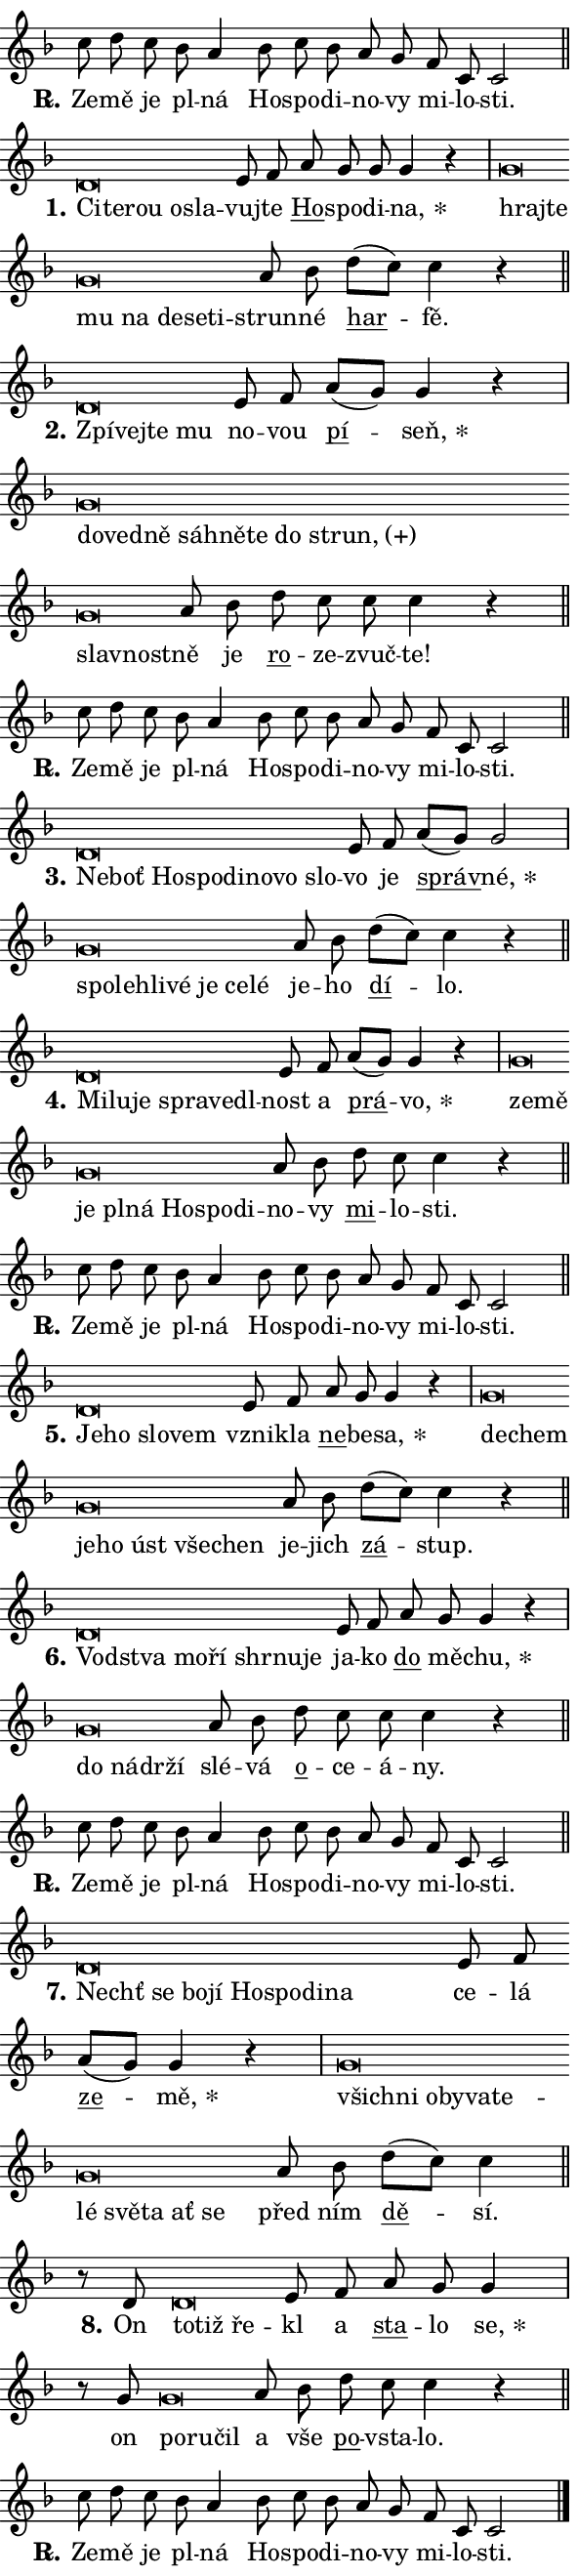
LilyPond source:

\version "2.24.0"
\header { tagline = "" }
\paper {
  indent = 0\cm
  top-margin = 0\cm
  right-margin = 0.13\cm % to fit lyric hyphens
  bottom-margin = 0\cm
  left-margin = 0\cm
  paper-width = 10\cm
  page-breaking = #ly:one-page-breaking
  system-system-spacing.basic-distance = #11
  score-system-spacing.basic-distance = #11
  ragged-last = ##f
}


%% Author: Thomas Morley
%% https://lists.gnu.org/archive/html/lilypond-user/2020-05/msg00002.html
#(define (line-position grob)
"Returns position of @var[grob} in current system:
   @code{'start}, if at first time-step
   @code{'end}, if at last time-step
   @code{'middle} otherwise
"
  (let* ((col (ly:item-get-column grob))
         (ln (ly:grob-object col 'left-neighbor))
         (rn (ly:grob-object col 'right-neighbor))
         (col-to-check-left (if (ly:grob? ln) ln col))
         (col-to-check-right (if (ly:grob? rn) rn col))
         (break-dir-left
           (and
             (ly:grob-property col-to-check-left 'non-musical #f)
             (ly:item-break-dir col-to-check-left)))
         (break-dir-right
           (and
             (ly:grob-property col-to-check-right 'non-musical #f)
             (ly:item-break-dir col-to-check-right))))
        (cond ((eqv? 1 break-dir-left) 'start)
              ((eqv? -1 break-dir-right) 'end)
              (else 'middle))))

#(define (tranparent-at-line-position vctor)
  (lambda (grob)
  "Relying on @code{line-position} select the relevant enry from @var{vctor}.
Used to determine transparency,"
    (case (line-position grob)
      ((end) (not (vector-ref vctor 0)))
      ((middle) (not (vector-ref vctor 1)))
      ((start) (not (vector-ref vctor 2))))))

noteHeadBreakVisibility =
#(define-music-function (break-visibility)(vector?)
"Makes @code{NoteHead}s transparent relying on @var{break-visibility}"
#{
  \override NoteHead.transparent =
    #(tranparent-at-line-position break-visibility)
#})

#(define delete-ledgers-for-transparent-note-heads
  (lambda (grob)
    "Reads whether a @code{NoteHead} is transparent.
If so this @code{NoteHead} is removed from @code{'note-heads} from
@var{grob}, which is supposed to be @code{LedgerLineSpanner}.
As a result ledgers are not printed for this @code{NoteHead}"
    (let* ((nhds-array (ly:grob-object grob 'note-heads))
           (nhds-list
             (if (ly:grob-array? nhds-array)
                 (ly:grob-array->list nhds-array)
                 '()))
           ;; Relies on the transparent-property being done before
           ;; Staff.LedgerLineSpanner.after-line-breaking is executed.
           ;; This is fragile ...
           (to-keep
             (remove
               (lambda (nhd)
                 (ly:grob-property nhd 'transparent #f))
               nhds-list)))
      ;; TODO find a better method to iterate over grob-arrays, similiar
      ;; to filter/remove etc for lists
      ;; For now rebuilt from scratch
      (set! (ly:grob-object grob 'note-heads)  '())
      (for-each
        (lambda (nhd)
          (ly:pointer-group-interface::add-grob grob 'note-heads nhd))
        to-keep))))

squashNotes = {
  \override NoteHead.X-extent = #'(-0.2 . 0.2)
  \override NoteHead.Y-extent = #'(-0.75 . 0)
  \override NoteHead.stencil =
    #(lambda (grob)
       (let ((pos (ly:grob-property grob 'staff-position)))
         (begin
           (if (< pos -7) (display "ERROR: Lower brevis then expected\n") (display ""))
           (if (<= pos -6) ly:text-interface::print ly:note-head::print))))
}
unSquashNotes = {
  \revert NoteHead.X-extent
  \revert NoteHead.Y-extent
  \revert NoteHead.stencil
}

hideNotes = \noteHeadBreakVisibility #begin-of-line-visible
unHideNotes = \noteHeadBreakVisibility #all-visible

% work-around for resetting accidentals
% https://lilypond.org/doc/v2.23/Documentation/notation/displaying-rhythms#unmetered-music
cadenzaMeasure = {
  \cadenzaOff
  \partial 1024 s1024
  \cadenzaOn
}

#(define-markup-command (accent layout props text) (markup?)
  "Underline accented syllable"
  (interpret-markup layout props
    #{\markup \override #'(offset . 4.3) \underline { #text }#}))

responsum = \markup \concat {
  "R" \hspace #-1.05 \path #0.1 #'((moveto 0 0.07) (lineto 0.9 0.8)) \hspace #0.05 "."
}

spaceSize = #0.6828661417322834 % exact space size for TeX Gyre Schola

\layout {
  \context {
    \Staff
    \remove "Time_signature_engraver"
    \override LedgerLineSpanner.after-line-breaking = #delete-ledgers-for-transparent-note-heads
  }
  \context {
    \Lyrics {
      \override LyricSpace.minimum-distance = \spaceSize
      \override LyricText.font-name = #"TeX Gyre Schola"
      \override LyricText.font-size = 1
      \override StanzaNumber.font-name = #"TeX Gyre Schola Bold"
      \override StanzaNumber.font-size = 1
    }
  }
  \context {
    \Score 
    \override NoteHead.text =
      #(lambda (grob) 
        (let ((pos (ly:grob-property grob 'staff-position)))
          #{\markup {
            \combine
              \halign #-0.55 \raise #(if (= pos -6) 0 0.5) \override #'(thickness . 2) \draw-line #'(3.2 . 0)
              \musicglyph "noteheads.sM1"
          }#}))
  }
}

% magnetic-lyrics.ily
%
%   written by
%     Jean Abou Samra <jean@abou-samra.fr>
%     Werner Lemberg <wl@gnu.org>
%
%   adapted by
%     Jiri Hon <jiri.hon@gmail.com>
%
% Version 2022-Apr-15

% https://www.mail-archive.com/lilypond-user@gnu.org/msg149350.html

#(define (Left_hyphen_pointer_engraver context)
   "Collect syllable-hyphen-syllable occurrences in lyrics and store
them in properties.  This engraver only looks to the left.  For
example, if the lyrics input is @code{foo -- bar}, it does the
following.

@itemize @bullet
@item
Set the @code{text} property of the @code{LyricHyphen} grob between
@q{foo} and @q{bar} to @code{foo}.

@item
Set the @code{left-hyphen} property of the @code{LyricText} grob with
text @q{foo} to the @code{LyricHyphen} grob between @q{foo} and
@q{bar}.
@end itemize

Use this auxiliary engraver in combination with the
@code{lyric-@/text::@/apply-@/magnetic-@/offset!} hook."
   (let ((hyphen #f)
         (text #f))
     (make-engraver
      (acknowledgers
       ((lyric-syllable-interface engraver grob source-engraver)
        (set! text grob)))
      (end-acknowledgers
       ((lyric-hyphen-interface engraver grob source-engraver)
        ;(when (not (grob::has-interface grob 'lyric-space-interface))
          (set! hyphen grob)));)
      ((stop-translation-timestep engraver)
       (when (and text hyphen)
         (ly:grob-set-object! text 'left-hyphen hyphen))
       (set! text #f)
       (set! hyphen #f)))))

#(define (lyric-text::apply-magnetic-offset! grob)
   "If the space between two syllables is less than the value in
property @code{LyricText@/.details@/.squash-threshold}, move the right
syllable to the left so that it gets concatenated with the left
syllable.

Use this function as a hook for
@code{LyricText@/.after-@/line-@/breaking} if the
@code{Left_@/hyphen_@/pointer_@/engraver} is active."
   (let ((hyphen (ly:grob-object grob 'left-hyphen #f)))
     (when hyphen
       (let ((left-text (ly:spanner-bound hyphen LEFT)))
         (when (grob::has-interface left-text 'lyric-syllable-interface)
           (let* ((common (ly:grob-common-refpoint grob left-text X))
                  (this-x-ext (ly:grob-extent grob common X))
                  (left-x-ext
                   (begin
                     ;; Trigger magnetism for left-text.
                     (ly:grob-property left-text 'after-line-breaking)
                     (ly:grob-extent left-text common X)))
                  ;; `delta` is the gap width between two syllables.
                  (delta (- (interval-start this-x-ext)
                            (interval-end left-x-ext)))
                  (details (ly:grob-property grob 'details))
                  (threshold (assoc-get 'squash-threshold details 0.2)))
             (when (< delta threshold)
               (let* (;; We have to manipulate the input text so that
                      ;; ligatures crossing syllable boundaries are not
                      ;; disabled.  For languages based on the Latin
                      ;; script this is essentially a beautification.
                      ;; However, for non-Western scripts it can be a
                      ;; necessity.
                      (lt (ly:grob-property left-text 'text))
                      (rt (ly:grob-property grob 'text))
                      (is-space (grob::has-interface hyphen 'lyric-space-interface))
                      (space (if is-space " " ""))
                      (extra-delta (if is-space spaceSize 0))
                      ;; Append new syllable.
                      (ltrt-space (if (and (string? lt) (string? rt))
                                (string-append lt space rt)
                                (make-concat-markup (list lt space rt))))
                      ;; Right-align `ltrt` to the right side.
                      (ltrt-space-markup (grob-interpret-markup
                               grob
                               (make-translate-markup
                                (cons (interval-length this-x-ext) 0)
                                (make-right-align-markup ltrt-space)))))
                 (begin
                   ;; Don't print `left-text`.
                   (ly:grob-set-property! left-text 'stencil #f)
                   ;; Set text and stencil (which holds all collected
                   ;; syllables so far) and shift it to the left.
                   (ly:grob-set-property! grob 'text ltrt-space)
                   (ly:grob-set-property! grob 'stencil ltrt-space-markup)
                   (ly:grob-translate-axis! grob (- (- delta extra-delta)) X))))))))))


#(define (lyric-hyphen::displace-bounds-first grob)
   ;; Make very sure this callback isn't triggered too early.
   (let ((left (ly:spanner-bound grob LEFT))
         (right (ly:spanner-bound grob RIGHT)))
     (ly:grob-property left 'after-line-breaking)
     (ly:grob-property right 'after-line-breaking)
     (ly:lyric-hyphen::print grob)))

squashThreshold = #0.4

\layout {
  \context {
    \Lyrics
    \consists #Left_hyphen_pointer_engraver
    \override LyricText.after-line-breaking =
      #lyric-text::apply-magnetic-offset!
    \override LyricHyphen.stencil = #lyric-hyphen::displace-bounds-first
    \override LyricText.details.squash-threshold = \squashThreshold
    \override LyricHyphen.minimum-distance = 0
    \override LyricHyphen.minimum-length = \squashThreshold
  }
}

squashText = \override LyricText.details.squash-threshold = 9999
unSquashText = \override LyricText.details.squash-threshold = \squashThreshold

leftText = \override LyricText.self-alignment-X = #LEFT
unLeftText = \revert LyricText.self-alignment-X

starOffset = #(lambda (grob) 
                (let ((x_offset (ly:self-alignment-interface::aligned-on-x-parent grob)))
                  (if (= x_offset 0) 0 (+ x_offset 1.2))))

star = #(define-music-function (syllable)(string?)
"Append star separator at the end of a syllable"
#{
  \once \override LyricText.X-offset = #starOffset
  \lyricmode { \markup {
    #syllable
    \override #'((font-name . "TeX Gyre Schola Bold")) \hspace #0.2 \lower #0.65 \larger "*"
  } }
#})

starAccent = #(define-music-function (syllable)(string?)
"Append star separator at the end of a syllable and make accent"
#{
  \once \override LyricText.X-offset = #starOffset
  \lyricmode { \markup {
    \accent #syllable
    \override #'((font-name . "TeX Gyre Schola Bold")) \hspace #0.2 \lower #0.65 \larger "*"
  } }
#})

breath = #(define-music-function (syllable)(string?)
"Append breathing indicator at the end of a syllable"
#{
  \lyricmode { \markup { #syllable "+" } }
#})

optionalBreath = #(define-music-function (syllable)(string?)
"Append optional breathing indicator at the end of a syllable"
#{
  \lyricmode { \markup { #syllable "(+)" } }
#})


\score {
    <<
        \new Voice = "melody" { \cadenzaOn \key f \major \relative { c''8 d c bes a4 \bar "" bes8 c bes \bar "" a g \bar "" f c c2 \cadenzaMeasure \bar "||" \break } }
        \new Lyrics \lyricsto "melody" { \lyricmode { \set stanza = \responsum
Ze -- mě je pl -- ná Ho -- spo -- di -- no -- vy mi -- lo -- sti. } }
    >>
    \layout {}
}

\score {
    <<
        \new Voice = "melody" { \cadenzaOn \key f \major \relative { \squashNotes d'\breve*1/16 \hideNotes \breve*1/16 \bar "" \breve*1/16 \bar "" \breve*1/16 \breve*1/16 \bar "" \unHideNotes \unSquashNotes e8 f \bar "" a g g g4 r \cadenzaMeasure \bar "|" \squashNotes g\breve*1/16 \hideNotes \breve*1/16 \bar "" \breve*1/16 \bar "" \breve*1/16 \bar "" \breve*1/16 \bar "" \breve*1/16 \breve*1/16 \bar "" \unHideNotes \unSquashNotes a8 bes \bar "" d[( c)] c4 r \cadenzaMeasure \bar "||" \break } }
        \new Lyrics \lyricsto "melody" { \lyricmode { \set stanza = "1."
\leftText Ci -- \squashText te -- rou o -- sla -- \unLeftText \unSquashText vuj -- te \markup \accent Ho -- spo -- di -- \star na, \leftText hraj -- \squashText te mu na de -- se -- ti -- \unLeftText \unSquashText strun -- né \markup \accent har -- fě. } }
    >>
    \layout {}
}

\score {
    <<
        \new Voice = "melody" { \cadenzaOn \key f \major \relative { \squashNotes d'\breve*1/16 \hideNotes \breve*1/16 \bar "" \breve*1/16 \breve*1/16 \bar "" \unHideNotes \unSquashNotes e8 f \bar "" a[( g)] g4 r \cadenzaMeasure \bar "|" \squashNotes g\breve*1/16 \hideNotes \breve*1/16 \bar "" \breve*1/16 \bar "" \breve*1/16 \bar "" \breve*1/16 \bar "" \breve*1/16 \bar "" \breve*1/16 \bar "" \breve*1/16 \bar "" \breve*1/16 \breve*1/16 \bar "" \unHideNotes \unSquashNotes a8 bes \bar "" d c c c4 r \cadenzaMeasure \bar "||" \break } }
        \new Lyrics \lyricsto "melody" { \lyricmode { \set stanza = "2."
\leftText Zpí -- \squashText vej -- te mu \unLeftText \unSquashText no -- vou \markup \accent pí -- \star seň, \leftText do -- \squashText ved -- ně sáh -- ně -- te do \optionalBreath strun, slav -- nost -- \unLeftText \unSquashText ně je \markup \accent ro -- ze -- zvuč -- te! } }
    >>
    \layout {}
}

\score {
    <<
        \new Voice = "melody" { \cadenzaOn \key f \major \relative { c''8 d c bes a4 \bar "" bes8 c bes \bar "" a g \bar "" f c c2 \cadenzaMeasure \bar "||" \break } }
        \new Lyrics \lyricsto "melody" { \lyricmode { \set stanza = \responsum
Ze -- mě je pl -- ná Ho -- spo -- di -- no -- vy mi -- lo -- sti. } }
    >>
    \layout {}
}

\score {
    <<
        \new Voice = "melody" { \cadenzaOn \key f \major \relative { \squashNotes d'\breve*1/16 \hideNotes \breve*1/16 \bar "" \breve*1/16 \bar "" \breve*1/16 \bar "" \breve*1/16 \bar "" \breve*1/16 \bar "" \breve*1/16 \breve*1/16 \bar "" \unHideNotes \unSquashNotes e8 f \bar "" a[( g)] g2 \cadenzaMeasure \bar "|" \squashNotes g\breve*1/16 \hideNotes \breve*1/16 \bar "" \breve*1/16 \bar "" \breve*1/16 \bar "" \breve*1/16 \bar "" \breve*1/16 \breve*1/16 \bar "" \unHideNotes \unSquashNotes a8 bes \bar "" d[( c)] c4 r \cadenzaMeasure \bar "||" \break } }
        \new Lyrics \lyricsto "melody" { \lyricmode { \set stanza = "3."
\leftText Ne -- \squashText boť Ho -- spo -- di -- no -- vo slo -- \unLeftText \unSquashText vo je \markup \accent správ -- \star né, \leftText spo -- \squashText leh -- li -- vé je ce -- lé \unLeftText \unSquashText je -- ho \markup \accent dí -- lo. } }
    >>
    \layout {}
}

\score {
    <<
        \new Voice = "melody" { \cadenzaOn \key f \major \relative { \squashNotes d'\breve*1/16 \hideNotes \breve*1/16 \bar "" \breve*1/16 \bar "" \breve*1/16 \bar "" \breve*1/16 \breve*1/16 \bar "" \unHideNotes \unSquashNotes e8 f \bar "" a[( g)] g4 r \cadenzaMeasure \bar "|" \squashNotes g\breve*1/16 \hideNotes \breve*1/16 \bar "" \breve*1/16 \bar "" \breve*1/16 \bar "" \breve*1/16 \bar "" \breve*1/16 \bar "" \breve*1/16 \breve*1/16 \bar "" \unHideNotes \unSquashNotes a8 bes \bar "" d c c4 r \cadenzaMeasure \bar "||" \break } }
        \new Lyrics \lyricsto "melody" { \lyricmode { \set stanza = "4."
\leftText Mi -- \squashText lu -- je spra -- ve -- dl -- \unLeftText \unSquashText nost a \markup \accent prá -- \star vo, \leftText ze -- \squashText mě je pl -- ná Ho -- spo -- di -- \unLeftText \unSquashText no -- vy \markup \accent mi -- lo -- sti. } }
    >>
    \layout {}
}

\score {
    <<
        \new Voice = "melody" { \cadenzaOn \key f \major \relative { c''8 d c bes a4 \bar "" bes8 c bes \bar "" a g \bar "" f c c2 \cadenzaMeasure \bar "||" \break } }
        \new Lyrics \lyricsto "melody" { \lyricmode { \set stanza = \responsum
Ze -- mě je pl -- ná Ho -- spo -- di -- no -- vy mi -- lo -- sti. } }
    >>
    \layout {}
}

\score {
    <<
        \new Voice = "melody" { \cadenzaOn \key f \major \relative { \squashNotes d'\breve*1/16 \hideNotes \breve*1/16 \bar "" \breve*1/16 \breve*1/16 \bar "" \unHideNotes \unSquashNotes e8 f \bar "" a g g4 r \cadenzaMeasure \bar "|" \squashNotes g\breve*1/16 \hideNotes \breve*1/16 \bar "" \breve*1/16 \bar "" \breve*1/16 \bar "" \breve*1/16 \bar "" \breve*1/16 \breve*1/16 \bar "" \unHideNotes \unSquashNotes a8 bes \bar "" d[( c)] c4 r \cadenzaMeasure \bar "||" \break } }
        \new Lyrics \lyricsto "melody" { \lyricmode { \set stanza = "5."
\leftText Je -- \squashText ho slo -- vem \unLeftText \unSquashText vzni -- kla \markup \accent ne -- be -- \star sa, \leftText de -- \squashText chem je -- ho úst vše -- chen \unLeftText \unSquashText je -- jich \markup \accent zá -- stup. } }
    >>
    \layout {}
}

\score {
    <<
        \new Voice = "melody" { \cadenzaOn \key f \major \relative { \squashNotes d'\breve*1/16 \hideNotes \breve*1/16 \bar "" \breve*1/16 \bar "" \breve*1/16 \bar "" \breve*1/16 \bar "" \breve*1/16 \breve*1/16 \bar "" \unHideNotes \unSquashNotes e8 f \bar "" a g g4 r \cadenzaMeasure \bar "|" \squashNotes g\breve*1/16 \hideNotes \breve*1/16 \bar "" \breve*1/16 \breve*1/16 \bar "" \unHideNotes \unSquashNotes a8 bes \bar "" d c c c4 r \cadenzaMeasure \bar "||" \break } }
        \new Lyrics \lyricsto "melody" { \lyricmode { \set stanza = "6."
\leftText Vod -- \squashText stva mo -- ří shr -- nu -- je \unLeftText \unSquashText ja -- ko \markup \accent do mě -- \star chu, \leftText do \squashText ná -- dr -- ží \unLeftText \unSquashText slé -- vá \markup \accent o -- ce -- á -- ny. } }
    >>
    \layout {}
}

\score {
    <<
        \new Voice = "melody" { \cadenzaOn \key f \major \relative { c''8 d c bes a4 \bar "" bes8 c bes \bar "" a g \bar "" f c c2 \cadenzaMeasure \bar "||" \break } }
        \new Lyrics \lyricsto "melody" { \lyricmode { \set stanza = \responsum
Ze -- mě je pl -- ná Ho -- spo -- di -- no -- vy mi -- lo -- sti. } }
    >>
    \layout {}
}

\score {
    <<
        \new Voice = "melody" { \cadenzaOn \key f \major \relative { \squashNotes d'\breve*1/16 \hideNotes \breve*1/16 \bar "" \breve*1/16 \bar "" \breve*1/16 \bar "" \breve*1/16 \bar "" \breve*1/16 \bar "" \breve*1/16 \breve*1/16 \bar "" \unHideNotes \unSquashNotes e8 f \bar "" a[( g)] g4 r \cadenzaMeasure \bar "|" \squashNotes g\breve*1/16 \hideNotes \breve*1/16 \bar "" \breve*1/16 \bar "" \breve*1/16 \bar "" \breve*1/16 \bar "" \breve*1/16 \bar "" \breve*1/16 \bar "" \breve*1/16 \bar "" \breve*1/16 \bar "" \breve*1/16 \breve*1/16 \bar "" \unHideNotes \unSquashNotes a8 bes \bar "" d[( c)] c4 \cadenzaMeasure \bar "||" \break } }
        \new Lyrics \lyricsto "melody" { \lyricmode { \set stanza = "7."
\leftText Nechť \squashText se bo -- jí Ho -- spo -- di -- na \unLeftText \unSquashText ce -- lá \markup \accent ze -- \star mě, \leftText všich -- \squashText ni o -- by -- va -- te -- lé svě -- ta ať se \unLeftText \unSquashText před ním \markup \accent dě -- sí. } }
    >>
    \layout {}
}

\score {
    <<
        \new Voice = "melody" { \cadenzaOn \key f \major \relative { r8 d'8 \squashNotes d\breve*1/16 \hideNotes \breve*1/16 \breve*1/16 \bar "" \unHideNotes \unSquashNotes e8 f \bar "" a g g4 \cadenzaMeasure \bar "|" r8 g8 \squashNotes g\breve*1/16 \hideNotes \breve*1/16 \breve*1/16 \bar "" \unHideNotes \unSquashNotes a8 bes \bar "" d c c4 r \cadenzaMeasure \bar "||" \break } }
        \new Lyrics \lyricsto "melody" { \lyricmode { \set stanza = "8."
On \leftText to -- \squashText tiž ře -- \unLeftText \unSquashText kl a \markup \accent sta -- lo \star se, on \leftText po -- \squashText ru -- čil \unLeftText \unSquashText a vše \markup \accent po -- vsta -- lo. } }
    >>
    \layout {}
}

\score {
    <<
        \new Voice = "melody" { \cadenzaOn \key f \major \relative { c''8 d c bes a4 \bar "" bes8 c bes \bar "" a g \bar "" f c c2 \cadenzaMeasure \bar "||" \break } \bar "|." }
        \new Lyrics \lyricsto "melody" { \lyricmode { \set stanza = \responsum
Ze -- mě je pl -- ná Ho -- spo -- di -- no -- vy mi -- lo -- sti. } }
    >>
    \layout {}
}
